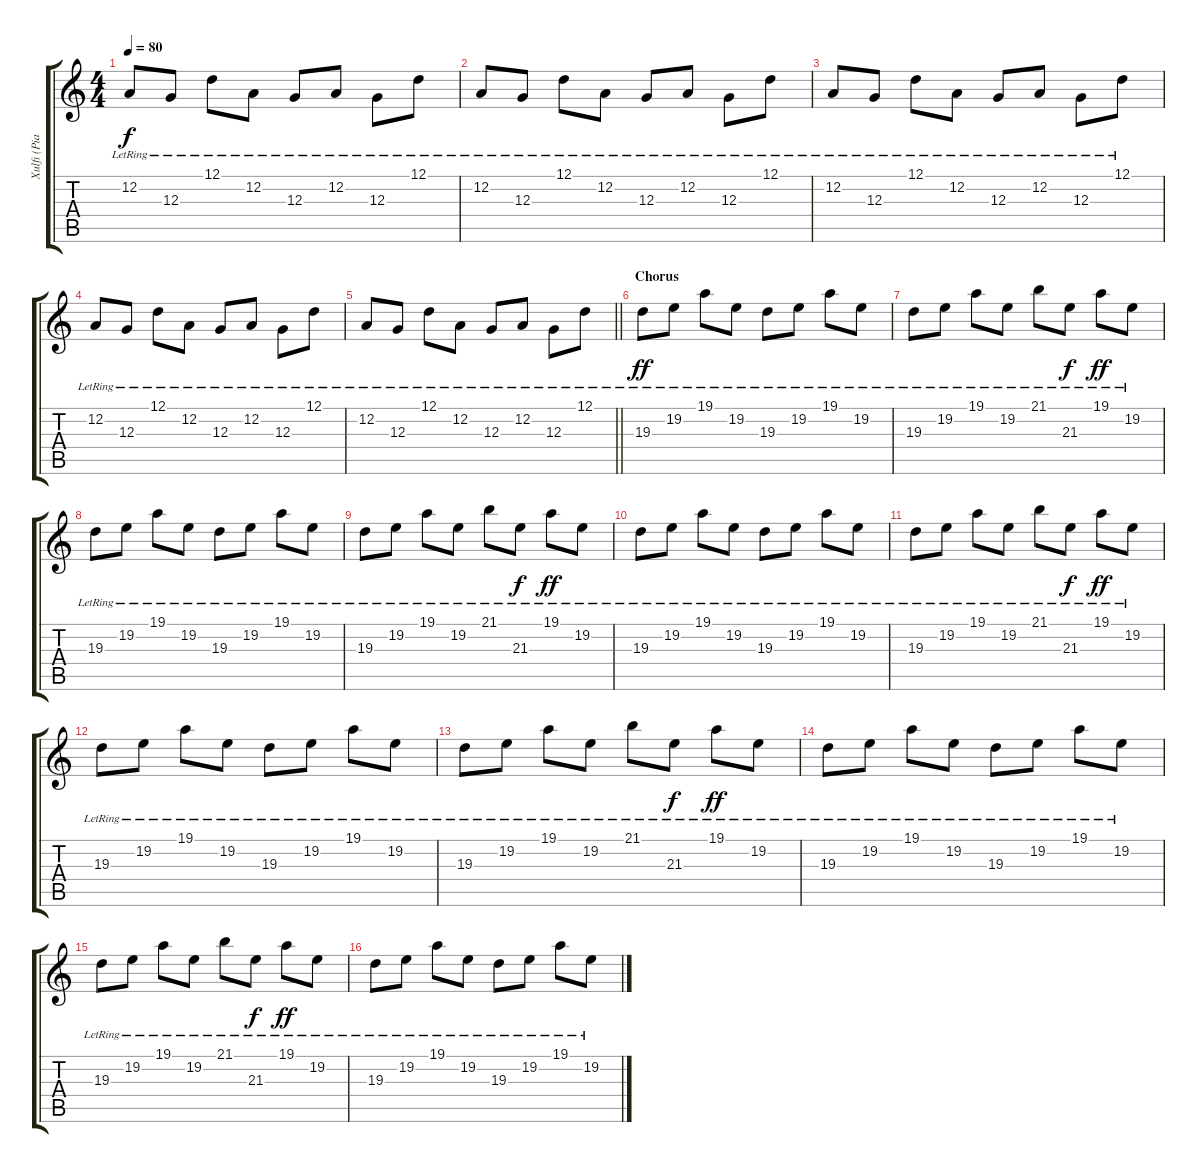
\track ("Xulfi (Piano Treble)" "Xulfi (Pia") {instrument acousticgrandpiano}
\staff {score tabs}
\tuning (D4 A3 G3 D3 A2 D2) {hide}
\ts (4 4)
\tempo 80
\clef g2
\ks c
12.2{lr}.8{dy f} 12.3{lr}.8 12.1{lr}.8 12.2{lr}.8 12.3{lr}.8 12.2{lr}.8 12.3{lr}.8 12.1{lr}.8 |
12.2{lr}.8 12.3{lr}.8 12.1{lr}.8 12.2{lr}.8 12.3{lr}.8 12.2{lr}.8 12.3{lr}.8 12.1{lr}.8 |
12.2{lr}.8 12.3{lr}.8 12.1{lr}.8 12.2{lr}.8 12.3{lr}.8 12.2{lr}.8 12.3{lr}.8 12.1{lr}.8 |
12.2{lr}.8 12.3{lr}.8 12.1{lr}.8 12.2{lr}.8 12.3{lr}.8 12.2{lr}.8 12.3{lr}.8 12.1{lr}.8 |
\barLineRight lightlight
12.2{lr}.8 12.3{lr}.8 12.1{lr}.8 12.2{lr}.8 12.3{lr}.8 12.2{lr}.8 12.3{lr}.8 12.1{lr}.8 |
\section ("" "Chorus")
19.3{lr}.8{dy ff} 19.2{lr}.8 19.1{lr}.8 19.2{lr}.8 19.3{lr}.8 19.2{lr}.8 19.1{lr}.8 19.2{lr}.8 |
19.3{lr}.8 19.2{lr}.8 19.1{lr}.8 19.2{lr}.8 21.1{lr}.8 21.3{lr}.8{dy f} 19.1{lr}.8{dy ff} 19.2{lr}.8 |
19.3{lr}.8 19.2{lr}.8 19.1{lr}.8 19.2{lr}.8 19.3{lr}.8 19.2{lr}.8 19.1{lr}.8 19.2{lr}.8 |
19.3{lr}.8 19.2{lr}.8 19.1{lr}.8 19.2{lr}.8 21.1{lr}.8 21.3{lr}.8{dy f} 19.1{lr}.8{dy ff} 19.2{lr}.8 |
19.3{lr}.8 19.2{lr}.8 19.1{lr}.8 19.2{lr}.8 19.3{lr}.8 19.2{lr}.8 19.1{lr}.8 19.2{lr}.8 |
19.3{lr}.8 19.2{lr}.8 19.1{lr}.8 19.2{lr}.8 21.1{lr}.8 21.3{lr}.8{dy f} 19.1{lr}.8{dy ff} 19.2{lr}.8 |
19.3{lr}.8 19.2{lr}.8 19.1{lr}.8 19.2{lr}.8 19.3{lr}.8 19.2{lr}.8 19.1{lr}.8 19.2{lr}.8 |
19.3{lr}.8 19.2{lr}.8 19.1{lr}.8 19.2{lr}.8 21.1{lr}.8 21.3{lr}.8{dy f} 19.1{lr}.8{dy ff} 19.2{lr}.8 |
19.3{lr}.8 19.2{lr}.8 19.1{lr}.8 19.2{lr}.8 19.3{lr}.8 19.2{lr}.8 19.1{lr}.8 19.2{lr}.8 |
19.3{lr}.8 19.2{lr}.8 19.1{lr}.8 19.2{lr}.8 21.1{lr}.8 21.3{lr}.8{dy f} 19.1{lr}.8{dy ff} 19.2{lr}.8 |
19.3{lr}.8 19.2{lr}.8 19.1{lr}.8 19.2{lr}.8 19.3{lr}.8 19.2{lr}.8 19.1{lr}.8 19.2{lr}.8
